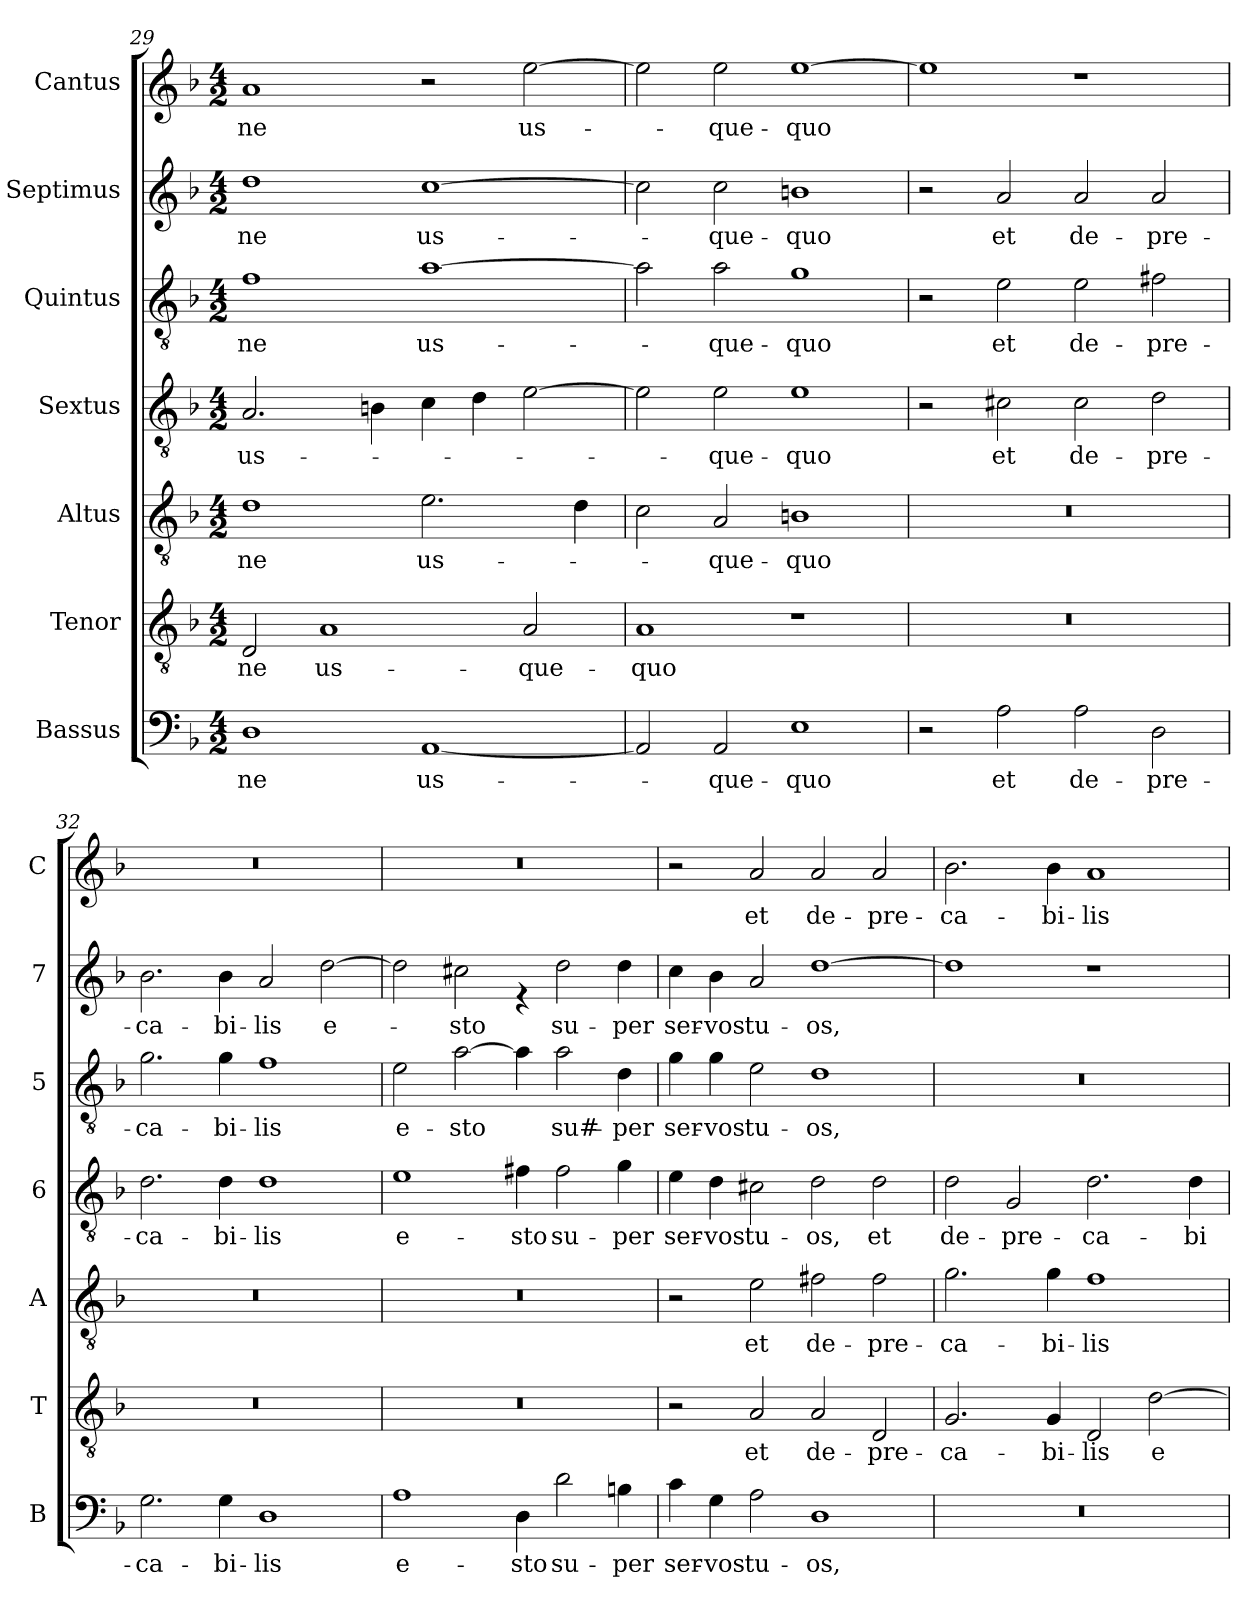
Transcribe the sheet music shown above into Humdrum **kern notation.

**kern	**text	**kern	**text	**kern	**text	**kern	**text	**kern	**text	**kern	**text	**kern	**text
*part7	*part7	*part6	*part6	*part5	*part5	*part4	*part4	*part3	*part3	*part2	*part2	*part1	*part1
*staff7	*staff7	*staff6	*staff6	*staff5	*staff5	*staff4	*staff4	*staff3	*staff3	*staff2	*staff2	*staff1	*staff1
*I"Bassus	*	*I"Tenor	*	*I"Altus	*	*I"Sextus	*	*I"Quintus	*	*I"Septimus	*	*I"Cantus	*
*I'B	*	*I'T	*	*I'A	*	*I'6	*	*I'5	*	*I'7	*	*I'C	*
*clefF4	*	*clefGv2	*	*clefGv2	*	*clefGv2	*	*clefGv2	*	*clefG2	*	*clefG2	*
*k[b-]	*	*k[b-]	*	*k[b-]	*	*k[b-]	*	*k[b-]	*	*k[b-]	*	*k[b-]	*
*F:	*	*F:	*	*F:	*	*F:	*	*F:	*	*F:	*	*F:	*
*M4/2	*	*M4/2	*	*M4/2	*	*M4/2	*	*M4/2	*	*M4/2	*	*M4/2	*
=29	=29	=29	=29	=29	=29	=29	=29	=29	=29	=29	=29	=29	=29
!	!LO:LY:b	!	!LO:LY:b	!	!LO:LY:b	!	!LO:LY:b	!	!LO:LY:b	!	!LO:LY:b	!	!LO:LY:b
1D	-ne	2D/	-ne	1d	-ne	2.A/	us-	1f	-ne	1dd	-ne	1a	-ne
!	!	!	!LO:LY:b	!	!	!	!	!	!	!	!	!	!
.	.	1A	us-	.	.	.	.	.	.	.	.	.	.
.	.	.	.	.	.	4Bn\	.	.	.	.	.	.	.
!	!LO:LY:b	!	!	!	!LO:LY:b	!	!	!	!LO:LY:b	!	!LO:LY:b	!	!
[1AA	us-	.	.	2.e\	us-	4c\	.	[1a	us-	[1cc	us-	2r	.
.	.	.	.	.	.	4d\	.	.	.	.	.	.	.
!	!	!	!LO:LY:b	!	!	!	!	!	!	!	!	!	!LO:LY:b
.	.	2A/	-que-	.	.	[2e\	.	.	.	.	.	[2ee\	us-
.	.	.	.	4d\	.	.	.	.	.	.	.	.	.
=30	=30	=30	=30	=30	=30	=30	=30	=30	=30	=30	=30	=30	=30
!	!	!	!LO:LY:b	!	!	!	!	!	!	!	!	!	!
2AA/]	.	1A	-quo	2c\	.	2e\]	.	2a\]	.	2cc\]	.	2ee\]	.
!	!LO:LY:b	!	!	!	!LO:LY:b	!	!LO:LY:b	!	!LO:LY:b	!	!LO:LY:b	!	!LO:LY:b
2AA/	-que-	.	.	2A/	-que-	2e\	-que-	2a\	-que-	2cc\	-que-	2ee\	-que-
!	!LO:LY:b	!	!	!	!LO:LY:b	!	!LO:LY:b	!	!LO:LY:b	!	!LO:LY:b	!	!LO:LY:b
1E	-quo	1r	.	1Bn	-quo	1e	-quo	1g	-quo	1bn	-quo	[1ee	-quo
=31	=31	=31	=31	=31	=31	=31	=31	=31	=31	=31	=31	=31	=31
2r	.	0r	.	0r	.	2r	.	2r	.	2r	.	1ee]	.
!	!LO:LY:b	!	!	!	!	!	!LO:LY:b	!	!LO:LY:b	!	!LO:LY:b	!	!
2A\	et	.	.	.	.	2c#X\	et	2e\	et	2a/	et	.	.
!	!LO:LY:b	!	!	!	!	!	!LO:LY:b	!	!LO:LY:b	!	!LO:LY:b	!	!
2A\	de-	.	.	.	.	2c#\	de-	2e\	de-	2a/	de-	1r	.
!	!LO:LY:b	!	!	!	!	!	!LO:LY:b	!	!LO:LY:b	!	!LO:LY:b	!	!
2D\	-pre-	.	.	.	.	2d\	-pre-	2f#X\	-pre-	2a/	-pre-	.	.
=32	=32	=32	=32	=32	=32	=32	=32	=32	=32	=32	=32	=32	=32
!	!LO:LY:b	!	!	!	!	!	!LO:LY:b	!	!LO:LY:b	!	!LO:LY:b	!	!
2.G\	-ca-	0r	.	0r	.	2.d\	-ca-	2.g\	-ca-	2.b-\	-ca-	0r	.
!	!LO:LY:b	!	!	!	!	!	!LO:LY:b	!	!LO:LY:b	!	!LO:LY:b	!	!
4G\	-bi-	.	.	.	.	4d\	-bi-	4g\	-bi-	4b-\	-bi-	.	.
!	!LO:LY:b	!	!	!	!	!	!LO:LY:b	!	!LO:LY:b	!	!LO:LY:b	!	!
1D	-lis	.	.	.	.	1d	-lis	1f	-lis	2a/	-lis	.	.
!	!	!	!	!	!	!	!	!	!	!	!LO:LY:b	!	!
.	.	.	.	.	.	.	.	.	.	[2dd\	e-	.	.
=33	=33	=33	=33	=33	=33	=33	=33	=33	=33	=33	=33	=33	=33
!	!LO:LY:b	!	!	!	!	!	!LO:LY:b	!	!LO:LY:b	!	!	!	!
1A	-e-	0r	.	0r	.	1e	-e-	2e\	-e-	2dd\]	.	0r	.
!	!	!	!	!	!	!	!	!	!LO:LY:b	!	!LO:LY:b	!	!
.	.	.	.	.	.	.	.	[2a\	-sto	2cc#X\	-sto	.	.
!	!LO:LY:b	!	!	!	!	!	!LO:LY:b	!	!	!	!	!	!
4D\	-sto	.	.	.	.	4f#X\	-sto	4a\]	.	4re	.	.	.
!	!LO:LY:b	!	!	!	!	!	!LO:LY:b	!	!LO:LY:b	!	!LO:LY:b	!	!
2d\	su-	.	.	.	.	2f#\	su-	2a\	su#-	2dd\	su-	.	.
!	!LO:LY:b	!	!	!	!	!	!LO:LY:b	!	!LO:LY:b	!	!LO:LY:b	!	!
4Bn\	-per	.	.	.	.	4g\	-per	4d\	-per	4dd\	-per	.	.
=34	=34	=34	=34	=34	=34	=34	=34	=34	=34	=34	=34	=34	=34
!	!LO:LY:b	!	!	!	!	!	!LO:LY:b	!	!LO:LY:b	!	!LO:LY:b	!	!
4c\	ser-	2r	.	2r	.	4e\	ser-	4g\	ser-	4cc\	ser-	2r	.
!	!LO:LY:b	!	!	!	!	!	!LO:LY:b	!	!LO:LY:b	!	!LO:LY:b	!	!
4G\	-vos	.	.	.	.	4d\	-vos	4g\	-vos	4b-\	-vos	.	.
!	!LO:LY:b	!	!LO:LY:b	!	!LO:LY:b	!	!LO:LY:b	!	!LO:LY:b	!	!LO:LY:b	!	!LO:LY:b
2A\	tu-	2A/	et	2e\	et	2c#X\	tu-	2e\	tu-	2a/	tu-	2a/	et
!	!LO:LY:b	!	!LO:LY:b	!	!LO:LY:b	!	!LO:LY:b	!	!LO:LY:b	!	!LO:LY:b	!	!LO:LY:b
1D	-os,	2A/	de-	2f#X\	de-	2d\	-os,	1d	-os,	[1dd	-os,	2a/	de-
!	!	!	!LO:LY:b	!	!LO:LY:b	!	!LO:LY:b	!	!	!	!	!	!LO:LY:b
.	.	2D/	-pre-	2f#\	-pre-	2d\	et	.	.	.	.	2a/	-pre-
=35	=35	=35	=35	=35	=35	=35	=35	=35	=35	=35	=35	=35	=35
!	!	!	!LO:LY:b	!	!LO:LY:b	!	!LO:LY:b	!	!	!	!	!	!LO:LY:b
0r	.	2.G/	-ca-	2.g\	-ca-	2d\	de-	0r	.	1dd]	.	2.b-\	-ca-
!	!	!	!	!	!	!	!LO:LY:b	!	!	!	!	!	!
.	.	.	.	.	.	2G/	-pre-	.	.	.	.	.	.
!	!	!	!LO:LY:b	!	!LO:LY:b	!	!	!	!	!	!	!	!LO:LY:b
.	.	4G/	-bi-	4g\	-bi-	.	.	.	.	.	.	4b-\	-bi-
!	!	!	!LO:LY:b	!	!LO:LY:b	!	!LO:LY:b	!	!	!	!	!	!LO:LY:b
.	.	2D/	-lis	1f	-lis	2.d\	-ca-	.	.	1r	.	1a	-lis
!	!	!	!LO:LY:b	!	!	!	!	!	!	!	!	!	!
.	.	[2d\	e-	.	.	.	.	.	.	.	.	.	.
!	!	!	!	!	!	!	!LO:LY:b	!	!	!	!	!	!
.	.	.	.	.	.	4d\	-bi-	.	.	.	.	.	.
=	=	=	=	=	=	=	=	=	=	=	=	=	=
*-	*-	*-	*-	*-	*-	*-	*-	*-	*-	*-	*-	*-	*-
